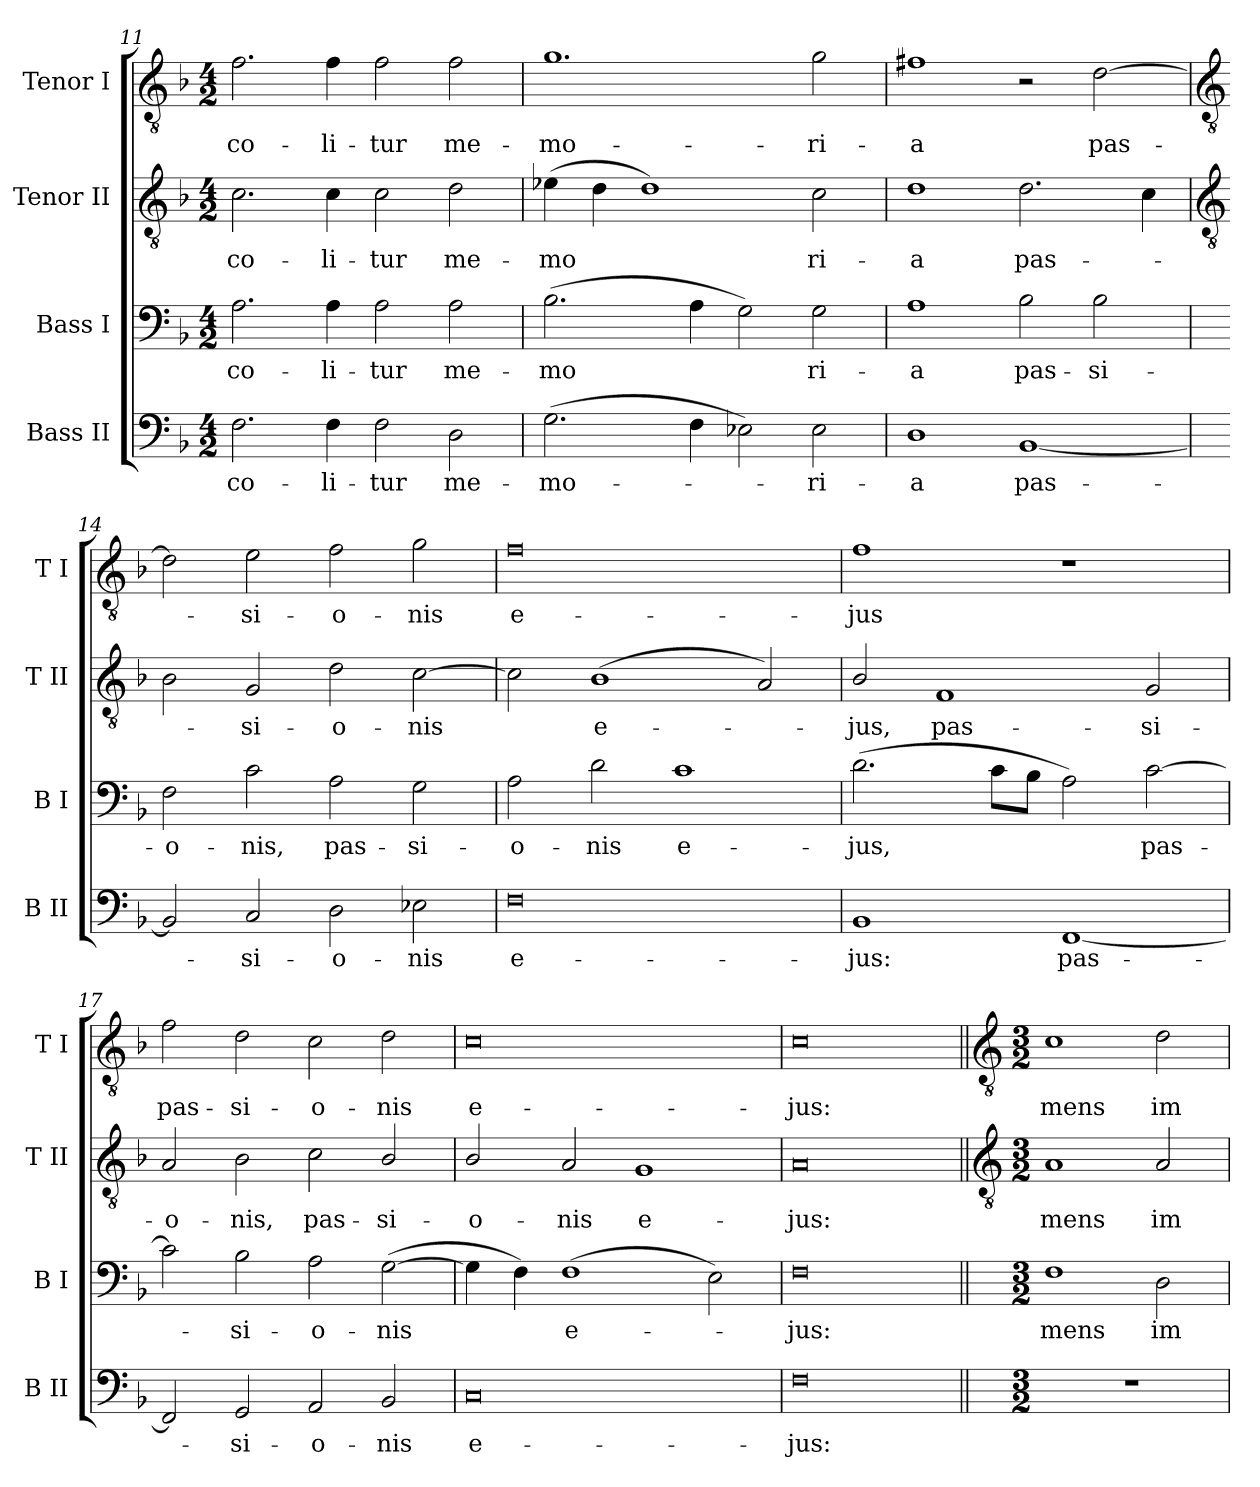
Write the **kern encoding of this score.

**kern	**text	**kern	**text	**kern	**text	**kern	**text
*part4	*part4	*part3	*part3	*part2	*part2	*part1	*part1
*staff4	*staff4	*staff3	*staff3	*staff2	*staff2	*staff1	*staff1
*I"Bass II	*	*I"Bass I	*	*I"Tenor II	*	*I"Tenor I	*
*I'B II	*	*I'B I	*	*I'T II	*	*I'T I	*
*clefF4	*	*clefF4	*	*clefGv2	*	*clefGv2	*
*k[b-]	*	*k[b-]	*	*k[b-]	*	*k[b-]	*
*F:	*	*F:	*	*F:	*	*F:	*
*M4/2	*	*M4/2	*	*M4/2	*	*M4/2	*
=11	=11	=11	=11	=11	=11	=11	=11
!	!LO:LY:b	!	!LO:LY:b	!	!LO:LY:b	!	!LO:LY:b
2.F	-co-	2.A	-co-	2.c	-co-	2.f	-co-
!	!LO:LY:b	!	!LO:LY:b	!	!LO:LY:b	!	!LO:LY:b
4F	-li-	4A	-li-	4c	-li-	4f	-li-
!	!LO:LY:b	!	!LO:LY:b	!	!LO:LY:b	!	!LO:LY:b
2F	-tur	2A	-tur	2c	-tur	2f	-tur
!	!LO:LY:b	!	!LO:LY:b	!	!LO:LY:b	!	!LO:LY:b
2D	me-	2A	me-	2d	me-	2f	me-
=12	=12	=12	=12	=12	=12	=12	=12
!	!LO:LY:b	!	!LO:LY:b	!	!LO:LY:b	!	!LO:LY:b
(>2.G	-mo-	(>2.B-	-mo	(>4e-X	-mo	1.g	-mo-
.	.	.	.	4d	.	.	.
.	.	.	.	1d)	.	.	.
4F	.	4A	.	.	.	.	.
2E-X)	.	2G)	.	.	.	.	.
!	!LO:LY:b	!	!LO:LY:b	!	!LO:LY:b	!	!LO:LY:b
2E-	ri-	2G	ri-	2c	ri-	2g	-ri-
=13	=13	=13	=13	=13	=13	=13	=13
!	!LO:LY:b	!	!LO:LY:b	!	!LO:LY:b	!	!LO:LY:b
1D	-a	1A	-a	1d	-a	1f#X	-a
!	!LO:LY:b	!	!LO:LY:b	!	!LO:LY:b	!	!
[1BB-	pas-	2B-	pas-	2.d	pas-	2r	.
!	!	!	!LO:LY:b	!	!	!	!LO:LY:b
.	.	2B-	-si-	.	.	[2d	pas-
.	.	.	.	4c	.	.	.
!!LO:LB:g=z
=14	=14	=14	=14	=14	=14	=14	=14
*	*	*	*	*clefGv2	*	*clefGv2	*
!	!	!	!LO:LY:b	!	!	!	!
2BB-]	.	2F	-o-	2B-	.	2d]	.
!	!LO:LY:b	!	!LO:LY:b	!	!LO:LY:b	!	!LO:LY:b
2C	si-	2c	-nis,	2G	si-	2e	si-
!	!LO:LY:b	!	!LO:LY:b	!	!LO:LY:b	!	!LO:LY:b
2D	-o-	2A	pas-	2d	-o-	2f	-o-
!	!LO:LY:b	!	!LO:LY:b	!	!LO:LY:b	!	!LO:LY:b
2E-X	-nis	2G	-si-	[2c	-nis	2g	-nis
=15	=15	=15	=15	=15	=15	=15	=15
!	!LO:LY:b	!	!LO:LY:b	!	!	!	!LO:LY:b
0F	e-	2A	-o-	2c]	.	0f	e-
!	!	!	!LO:LY:b	!	!LO:LY:b	!	!
.	.	2d	-nis	(<1B-	e-	.	.
!	!	!	!LO:LY:b	!	!	!	!
.	.	1c	e-	.	.	.	.
.	.	.	.	2A)	.	.	.
=16	=16	=16	=16	=16	=16	=16	=16
!	!LO:LY:b	!	!LO:LY:b	!	!LO:LY:b	!	!LO:LY:b
1BB-	-jus:	(>2.d	-jus,	2B-/	jus,	1f	-jus
!	!	!	!	!	!LO:LY:b	!	!
.	.	.	.	1F	pas-	.	.
.	.	8cL	.	.	.	.	.
.	.	8B-J	.	.	.	.	.
!	!LO:LY:b	!	!	!	!	!	!
[1FF	pas-	2A)	.	.	.	1r	.
!	!	!	!LO:LY:b	!	!LO:LY:b	!	!
.	.	[2c	pas-	2G	-si-	.	.
=17	=17	=17	=17	=17	=17	=17	=17
!	!	!	!	!	!LO:LY:b	!	!LO:LY:b
2FF]	.	2c]	.	2A	-o-	2f	pas-
!	!LO:LY:b	!	!LO:LY:b	!	!LO:LY:b	!	!LO:LY:b
2GG	si-	2B-	si-	2B-	-nis,	2d	-si-
!	!LO:LY:b	!	!LO:LY:b	!	!LO:LY:b	!	!LO:LY:b
2AA	-o-	2A	-o-	2c	pas-	2c	-o-
!	!LO:LY:b	!	!LO:LY:b	!	!LO:LY:b	!	!LO:LY:b
2BB-	-nis	(>[2G	-nis	2B-/	-si-	2d	-nis
=18	=18	=18	=18	=18	=18	=18	=18
!	!LO:LY:b	!	!	!	!LO:LY:b	!	!LO:LY:b
0C	e-	4G]	.	2B-/	-o-	0c	e-
.	.	4F)	.	.	.	.	.
!	!	!	!LO:LY:b	!	!LO:LY:b	!	!
.	.	(>1F	e-	2A	-nis	.	.
!	!	!	!	!	!LO:LY:b	!	!
.	.	.	.	1G	e-	.	.
.	.	2E)	.	.	.	.	.
=19	=19	=19	=19	=19	=19	=19	=19
!	!LO:LY:b	!	!LO:LY:b	!	!LO:LY:b	!	!LO:LY:b
0F	-jus:	0F	jus:	0A	-jus:	0c	-jus:
!!LO:LB:g=z
=20||	=20||	=20||	=20||	=20||	=20||	=20||	=20||
*	*	*	*	*clefGv2	*	*clefGv2	*
*M3/2	*	*M3/2	*	*M3/2	*	*M3/2	*
!LO:N:vis=1	!	!	!LO:LY:b	!	!LO:LY:b	!	!LO:LY:b
1.r	.	1F	mens	1A	mens	1c	mens
!	!	!	!LO:LY:b	!	!LO:LY:b	!	!LO:LY:b
.	.	2D	im-	2A	im-	2d	im-
=	=	=	=	=	=	=	=
*-	*-	*-	*-	*-	*-	*-	*-
